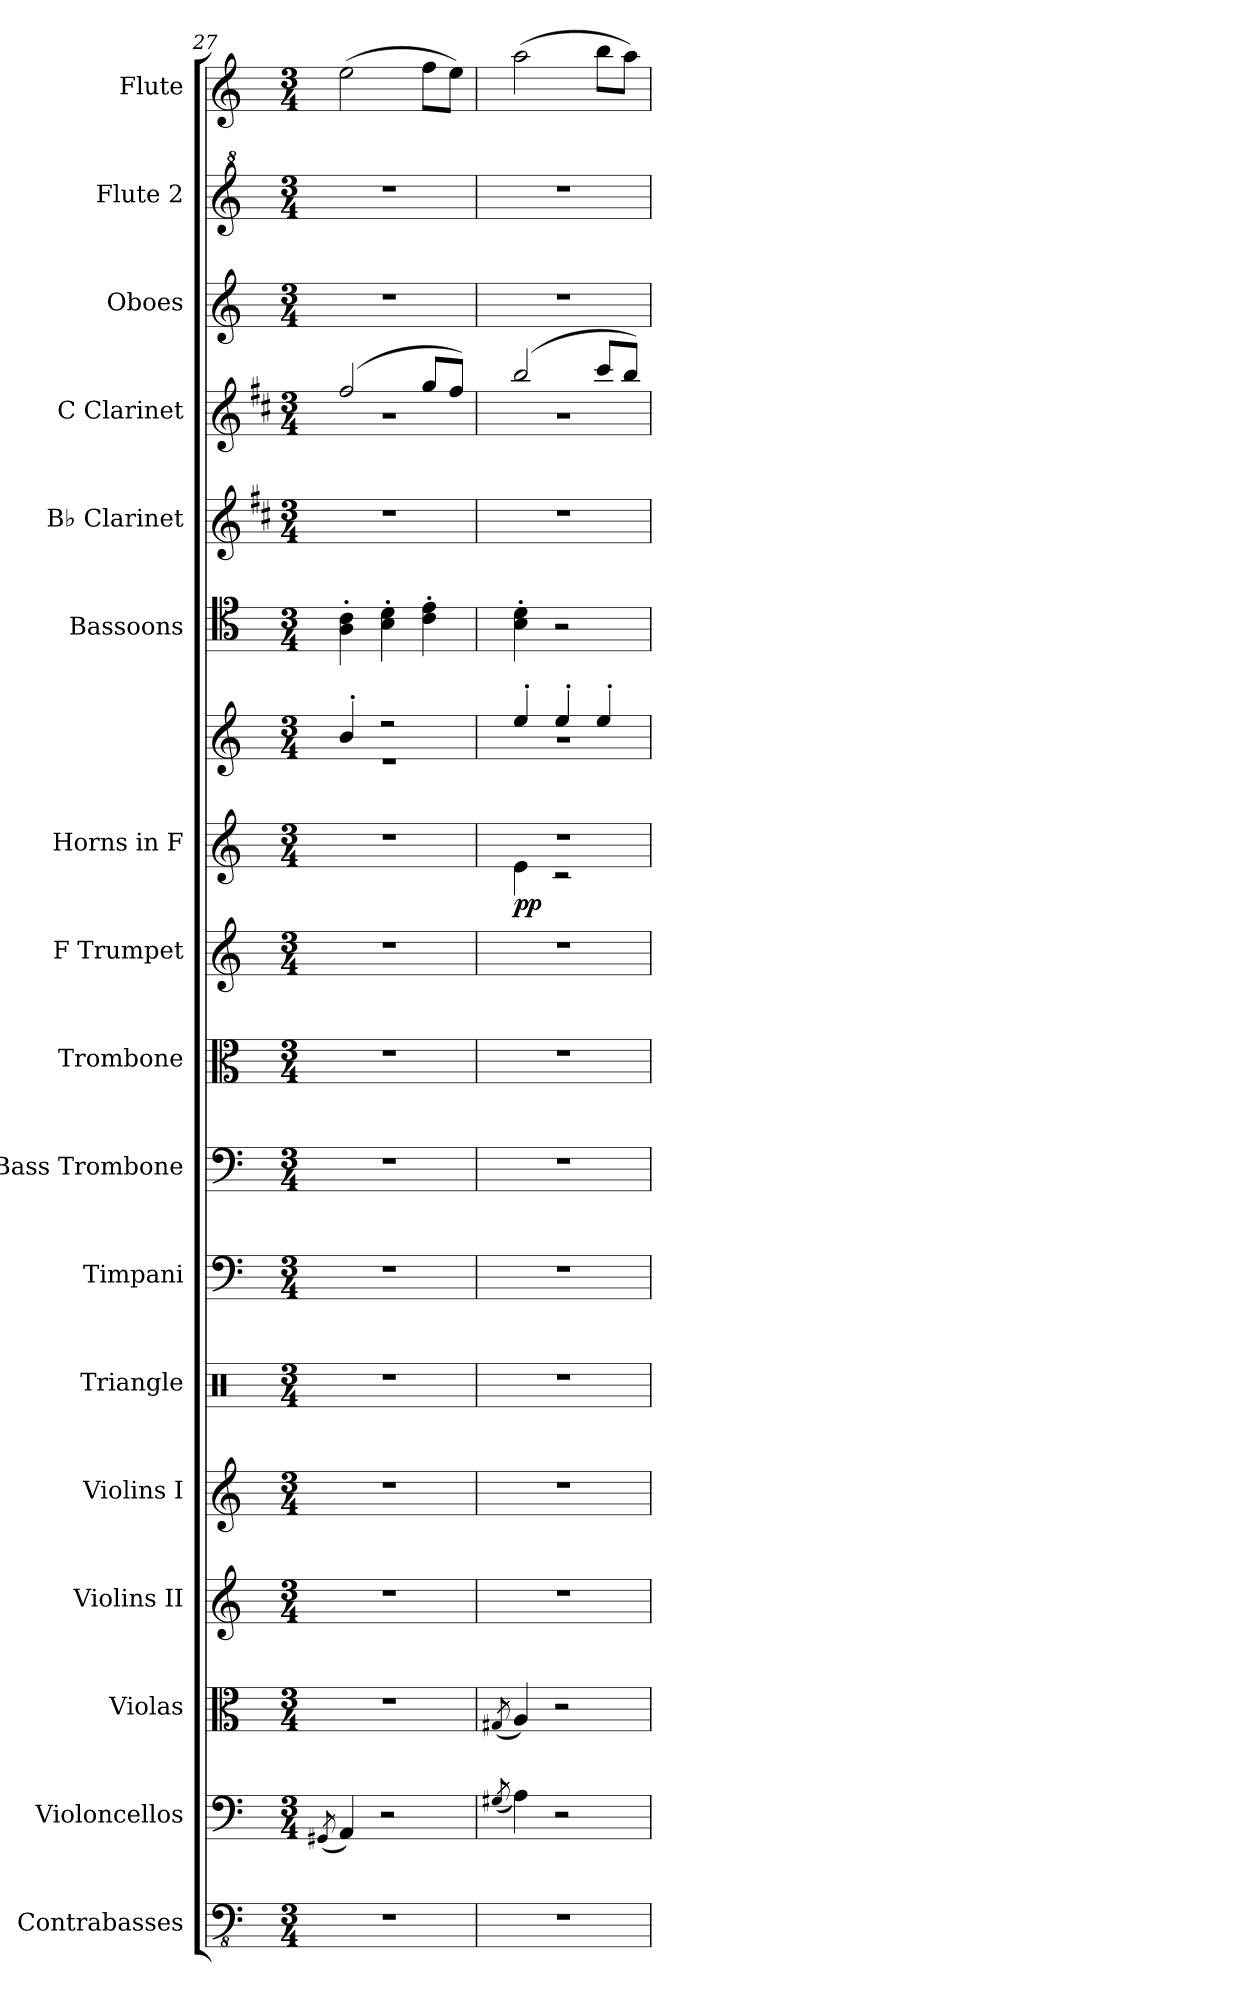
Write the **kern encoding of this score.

**kern	**kern	**kern	**kern	**kern	**kern	**kern	**kern	**kern	**kern	**kern	**kern	**dynam	**kern	**kern	**kern	**kern	**kern	**kern
*part17	*part16	*part15	*part14	*part13	*part12	*part11	*part10	*part9	*part8	*part7	*part7	*part7	*part6	*part5	*part4	*part3	*part2	*part1
*staff18	*staff17	*staff16	*staff15	*staff14	*staff13	*staff12	*staff11	*staff10	*staff9	*staff8	*staff7	*staff7/8	*staff6	*staff5	*staff4	*staff3	*staff2	*staff1
*I"Contrabasses	*I"Violoncellos	*I"Violas	*I"Violins II	*I"Violins I	*I"Triangle	*I"Timpani	*I"Bass Trombone	*I"Trombone	*I"F Trumpet	*I"Horns in F	*	*	*I"Bassoons	*I"B♭ Clarinet	*I"C Clarinet	*I"Oboes	*I"Flute 2	*I"Flute
*I'Cb.	*I'Vc.	*I'Vla.	*I'Vln. II	*I'Vln. I	*I'Trgl.	*I'Timp.	*I'B. Tbn.	*I'Tbn.	*I'F Tpt.	*	*	*	*I'Bsn.	*I'B♭ Cl.	*I'C Cl.	*I'Ob.	*I'Fl. 2	*I'Fl. 2
!!LO:PB:g=z
*clefFv4	*clefF4	*clefC3	*clefG2	*clefG2	*clefX	*clefF4	*clefF4	*clefC3	*clefG2	*clefG2	*clefG2	*	*clefC4	*clefG2	*clefG2	*clefG2	*clefG^2	*clefG2
*ITrd7c12	*	*	*	*	*	*	*	*	*ITrd-3c-5	*ITrd4c7	*ITrd4c7	*	*	*ITrd1c2	*ITrd1c2	*	*	*
*k[]	*k[]	*k[]	*k[]	*k[]	*k[]	*k[]	*k[]	*k[]	*k[b-]	*k[b-]	*k[b-]	*	*k[]	*k[]	*k[]	*k[]	*k[]	*k[]
*M3/4	*M3/4	*M3/4	*M3/4	*M3/4	*M3/4	*M3/4	*M3/4	*M3/4	*M3/4	*M3/4	*M3/4	*	*M3/4	*M3/4	*M3/4	*M3/4	*M3/4	*M3/4
=27	=27	=27	=27	=27	=27	=27	=27	=27	=27	=27	=27	=27	=27	=27	=27	=27	=27	=27
.	(<8qGG#X/	.	.	.	.	.	.	.	.	.	.	.	.	.	.	.	.	.
*	*	*	*	*	*	*	*	*	*	*	*^	*	*	*	*^	*	*	*
2.r	4AA/)	2.r	2.r	2.r	2.r	2.r	2.r	2.r	2.r	2.r	4e'/	2.r	.	4A\' 4c\'	2.r	(>2ee/	2.r	2.r	2.r	(>2ee\
.	2r	.	.	.	.	.	.	.	.	.	2r	.	.	4B\' 4d\'	.	.	.	.	.	.
.	.	.	.	.	.	.	.	.	.	.	.	.	.	4c\' 4e\'	.	8ff/L	.	.	.	8ff\L
.	.	.	.	.	.	.	.	.	.	.	.	.	.	.	.	8ee/J)	.	.	.	8ee\J)
=28	=28	=28	=28	=28	=28	=28	=28	=28	=28	=28	=28	=28	=28	=28	=28	=28	=28	=28	=28	=28
.	(<8qG#X/	(<8qG#X/	.	.	.	.	.	.	.	.	.	.	.	.	.	.	.	.	.	.
*	*	*	*	*	*	*	*	*	*	*^	*	*	*	*	*	*	*	*	*	*
!	!	!	!	!	!	!	!	!	!	!	!	!	!	!LO:DY:b=2	!	!	!	!	!	!	!
2.r	4A\)	4A/)	2.r	2.r	2.r	2.r	2.r	2.r	2.r	2.r	4A\	4a'/	2.r	pp	4B\' 4d\'	2.r	(>2aa/	2.r	2.r	2.r	(>2aa\
.	2r	2r	.	.	.	.	.	.	.	.	2r	4a'/	.	.	2r	.	.	.	.	.	.
.	.	.	.	.	.	.	.	.	.	.	.	4a'/	.	.	.	.	8bb/L	.	.	.	8bb\L
.	.	.	.	.	.	.	.	.	.	.	.	.	.	.	.	.	8aa/J)	.	.	.	8aa\J)
*	*	*	*	*	*	*	*	*	*	*v	*v	*	*	*	*	*	*v	*v	*	*	*
*	*	*	*	*	*	*	*	*	*	*	*v	*v	*	*	*	*	*	*	*
=	=	=	=	=	=	=	=	=	=	=	=	=	=	=	=	=	=	=
*-	*-	*-	*-	*-	*-	*-	*-	*-	*-	*-	*-	*-	*-	*-	*-	*-	*-	*-
